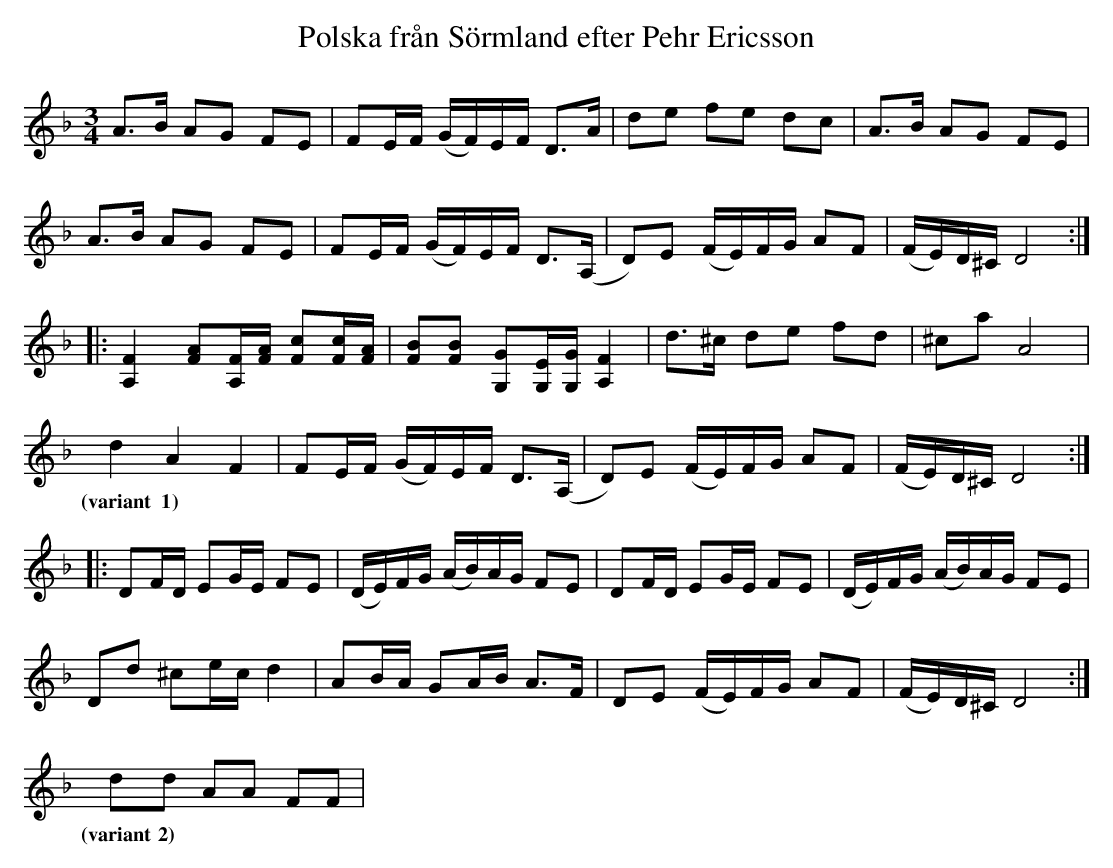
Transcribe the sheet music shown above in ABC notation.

X:1
T: Polska från Sörmland efter Pehr Ericsson
L: 1/16
M: 3/4
K: Dm
A2>B2 A2G2 F2E2 | F2EF (GF)EF D2>A2   | d2e2 f2e2 d2c2 | A2>B2 A2G2 F2E2 |
A2>B2 A2G2 F2E2 | F2EF (GF)EF D2>(A,2 | D2)E2 (FE)FG A2F2 | (FE)D^C D8 ::
[F4A,4] [F2A2][FA,][AF] [c2F2][cF][AF] | [B2F2][B2F2] [G2G,2][EG,][GG,] [F4A,4] | d2>^c2 d2e2 f2d2 | ^c2a2 A8 |
d4 A4 F4 | F2EF (GF)EF D2>(A,2 | D2)E2 (FE)FG A2F2 | (FE)D^C D8 ::
w: (variant 1)
D2FD E2GE F2E2 | (DE)FG (AB)AG F2E2 | D2FD E2GE F2E2 | (DE)FG (AB)AG F2E2 |
D2d2 ^c2ec d4 | A2BA G2AB A2>F2 | D2E2 (FE)FG A2F2 | (FE)D^C D8 :|]
d2d2 A2A2 F2F2 |
w: (variant 2)
